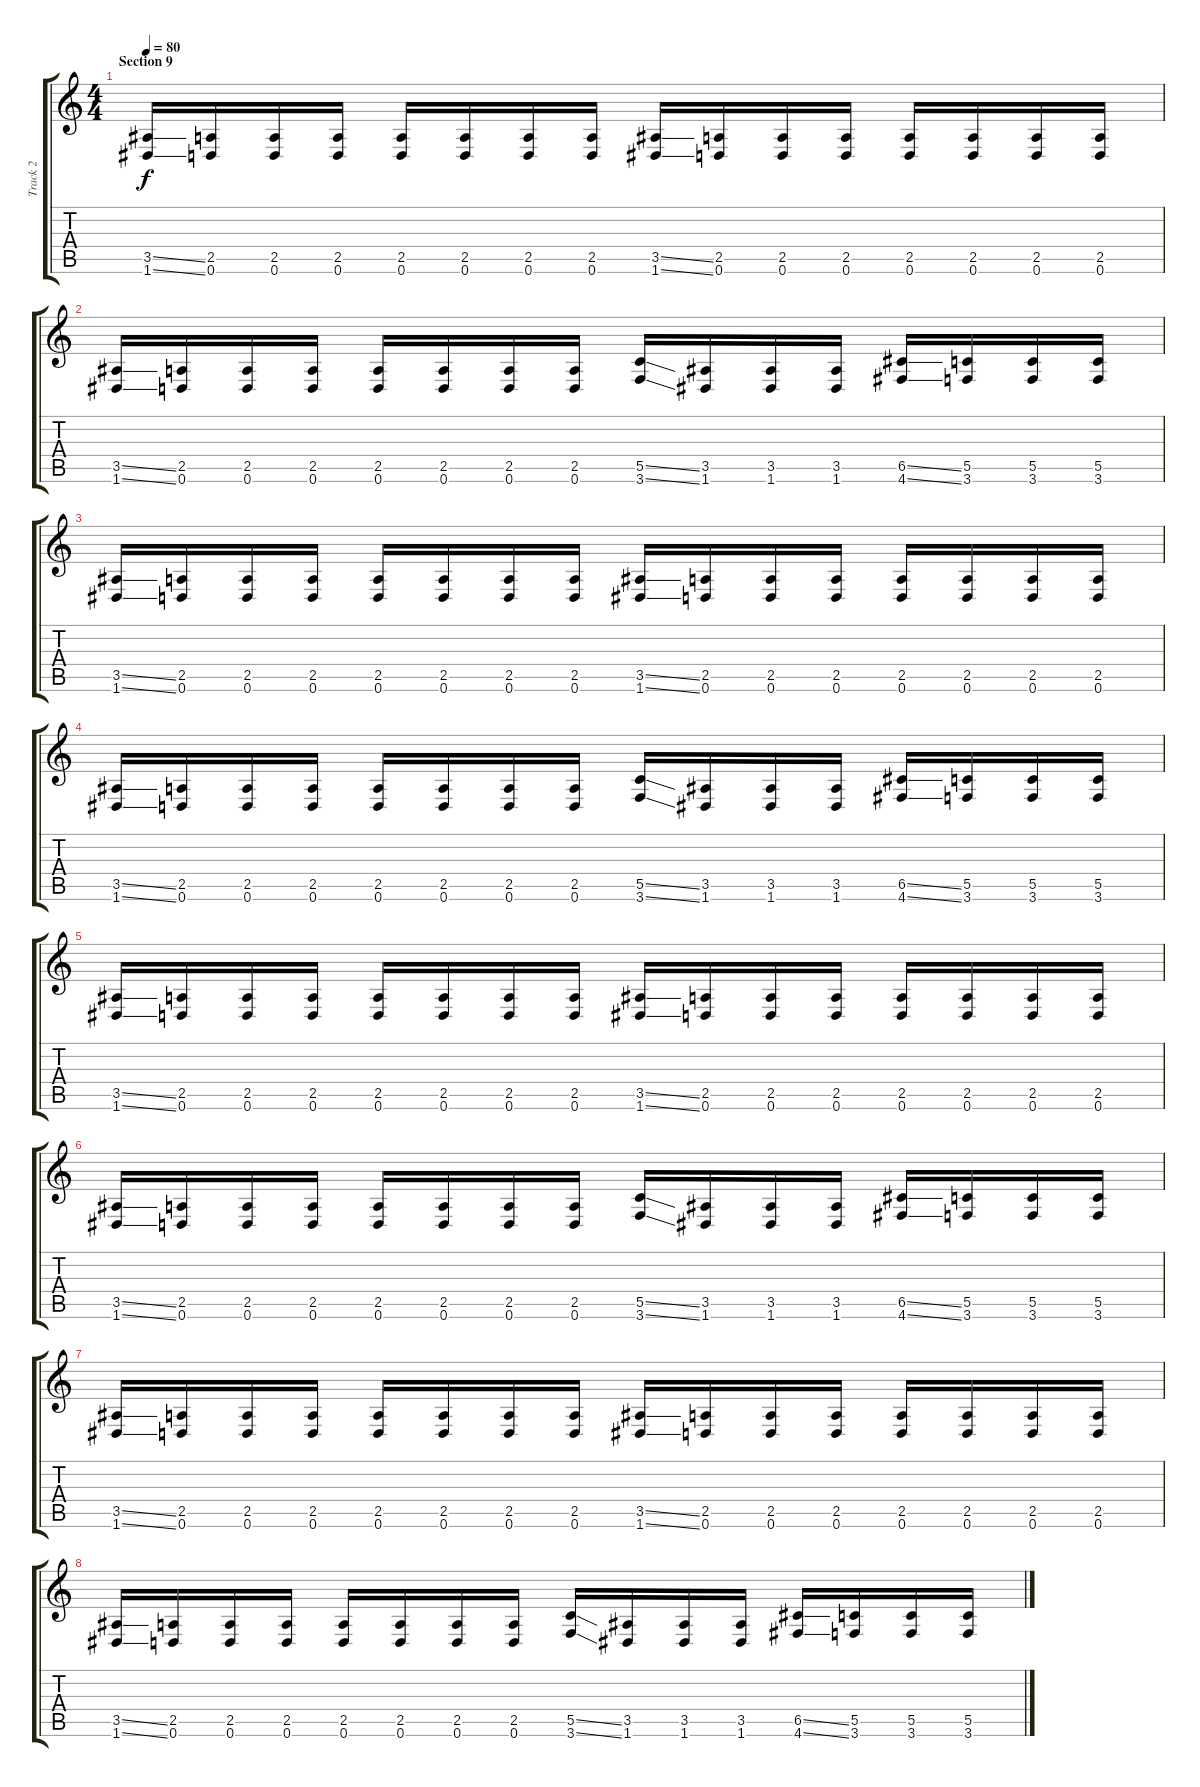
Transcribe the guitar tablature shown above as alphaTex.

\track ("Track 2" "Track 2") {instrument overdrivenguitar}
\staff {score tabs}
\tuning (D4 A3 F3 C3 G2 D2) {hide}
\ts (4 4)
\section ("" "Section 9")
\tempo 80
\clef g2
\ks c
(3.5{ss} 1.6{ss}).16{dy f} (2.5 0.6).16 (2.5 0.6).16 (2.5 0.6).16 (2.5 0.6).16 (2.5 0.6).16 (2.5 0.6).16 (2.5 0.6).16 (3.5{ss} 1.6{ss}).16 (2.5 0.6).16 (2.5 0.6).16 (2.5 0.6).16 (2.5 0.6).16 (2.5 0.6).16 (2.5 0.6).16 (2.5 0.6).16 |
(3.5{ss} 1.6{ss}).16 (2.5 0.6).16 (2.5 0.6).16 (2.5 0.6).16 (2.5 0.6).16 (2.5 0.6).16 (2.5 0.6).16 (2.5 0.6).16 (5.5{ss} 3.6{ss}).16 (3.5 1.6).16 (3.5 1.6).16 (3.5 1.6).16 (6.5{ss} 4.6{ss}).16 (5.5 3.6).16 (5.5 3.6).16 (5.5 3.6).16 |
(3.5{ss} 1.6{ss}).16 (2.5 0.6).16 (2.5 0.6).16 (2.5 0.6).16 (2.5 0.6).16 (2.5 0.6).16 (2.5 0.6).16 (2.5 0.6).16 (3.5{ss} 1.6{ss}).16 (2.5 0.6).16 (2.5 0.6).16 (2.5 0.6).16 (2.5 0.6).16 (2.5 0.6).16 (2.5 0.6).16 (2.5 0.6).16 |
(3.5{ss} 1.6{ss}).16 (2.5 0.6).16 (2.5 0.6).16 (2.5 0.6).16 (2.5 0.6).16 (2.5 0.6).16 (2.5 0.6).16 (2.5 0.6).16 (5.5{ss} 3.6{ss}).16 (3.5 1.6).16 (3.5 1.6).16 (3.5 1.6).16 (6.5{ss} 4.6{ss}).16 (5.5 3.6).16 (5.5 3.6).16 (5.5 3.6).16 |
(3.5{ss} 1.6{ss}).16 (2.5 0.6).16 (2.5 0.6).16 (2.5 0.6).16 (2.5 0.6).16 (2.5 0.6).16 (2.5 0.6).16 (2.5 0.6).16 (3.5{ss} 1.6{ss}).16 (2.5 0.6).16 (2.5 0.6).16 (2.5 0.6).16 (2.5 0.6).16 (2.5 0.6).16 (2.5 0.6).16 (2.5 0.6).16 |
(3.5{ss} 1.6{ss}).16 (2.5 0.6).16 (2.5 0.6).16 (2.5 0.6).16 (2.5 0.6).16 (2.5 0.6).16 (2.5 0.6).16 (2.5 0.6).16 (5.5{ss} 3.6{ss}).16 (3.5 1.6).16 (3.5 1.6).16 (3.5 1.6).16 (6.5{ss} 4.6{ss}).16 (5.5 3.6).16 (5.5 3.6).16 (5.5 3.6).16 |
(3.5{ss} 1.6{ss}).16 (2.5 0.6).16 (2.5 0.6).16 (2.5 0.6).16 (2.5 0.6).16 (2.5 0.6).16 (2.5 0.6).16 (2.5 0.6).16 (3.5{ss} 1.6{ss}).16 (2.5 0.6).16 (2.5 0.6).16 (2.5 0.6).16 (2.5 0.6).16 (2.5 0.6).16 (2.5 0.6).16 (2.5 0.6).16 |
(3.5{ss} 1.6{ss}).16 (2.5 0.6).16 (2.5 0.6).16 (2.5 0.6).16 (2.5 0.6).16 (2.5 0.6).16 (2.5 0.6).16 (2.5 0.6).16 (5.5{ss} 3.6{ss}).16 (3.5 1.6).16 (3.5 1.6).16 (3.5 1.6).16 (6.5{ss} 4.6{ss}).16 (5.5 3.6).16 (5.5 3.6).16 (5.5 3.6).16
